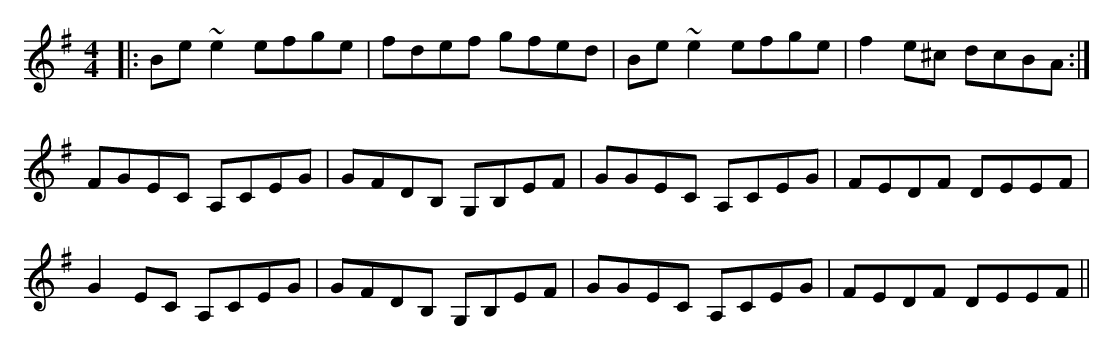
X:1
M:4/4
K:Emin
|:Be~e2 efge|fdef gfed|Be~e2 efge|f2e^c dcBA:|
FGEC A,CEG|GFDB, G,B,EF|GGEC A,CEG|FEDF DEEF|
G2EC A,CEG|GFDB, G,B,EF|GGEC A,CEG|FEDF DEEF||
